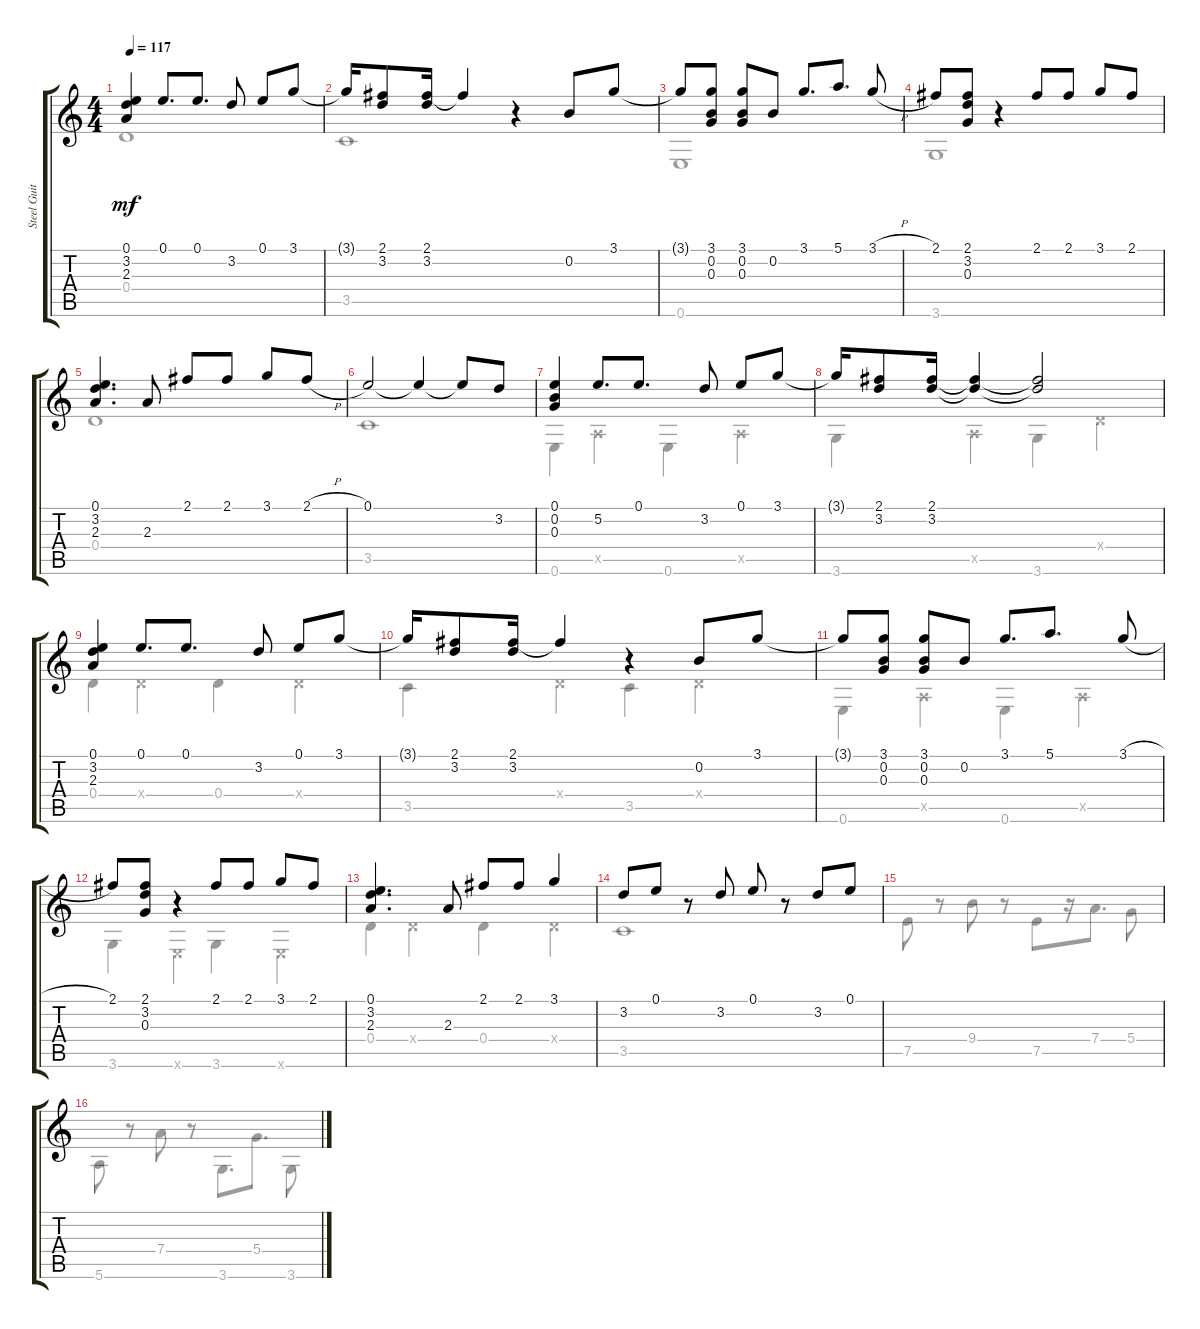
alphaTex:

\track ("Steel Guitar" "Steel Guit") {instrument acousticguitarsteel}
\staff {score tabs}
\tuning (E4 B3 G3 D3 A2 E2) {hide}
\voice
\ts (4 4)
\tempo 117
\clef g2
\ks c
(0.1 3.2 2.3).4{dy mf} 0.1.8{d} 0.1.8{d} 3.2.8 0.1.8 3.1.8 |
3.1{t}.16 (2.1 3.2).8 (2.1 3.2).16 2.1{t}.4 r.4 0.2.8 3.1.8 |
3.1{t}.8 (3.1 0.2 0.3).8 (3.1 0.2 0.3).8 0.2.8 3.1.8{d} 5.1.8{d} 3.1{h}.8 |
2.1.8 (2.1 3.2 0.3).8 r.4 2.1.8 2.1.8 3.1.8 2.1.8 |
(0.1 3.2 2.3).4{d} 2.3.8 2.1.8 2.1.8 3.1.8 2.1{h}.8 |
0.1.2 0.1{t}.4 0.1{t}.8 3.2.8 |
(0.1 0.2 0.3).4 5.2.8{d} 0.1.8{d} 3.2.8 0.1.8 3.1.8 |
3.1{t}.16 (2.1 3.2).8 (2.1 3.2).16 (2.1{t} 3.2{t}).4 (2.1{t} 3.2{t}).2 |
(0.1 3.2 2.3).4 0.1.8{d} 0.1.8{d} 3.2.8 0.1.8 3.1.8 |
3.1{t}.16 (2.1 3.2).8 (2.1 3.2).16 2.1{t}.4 r.4 0.2.8 3.1.8 |
3.1{t}.8 (3.1 0.2 0.3).8 (3.1 0.2 0.3).8 0.2.8 3.1.8{d} 5.1.8{d} 3.1{h}.8 |
2.1.8 (2.1 3.2 0.3).8 r.4 2.1.8 2.1.8 3.1.8 2.1.8 |
(0.1 3.2 2.3).4{d} 2.3.8 2.1.8 2.1.8 3.1.4 |
3.2.8 0.1.8 r.8 3.2.8 0.1.8 r.8 3.2.8 0.1.8 |
|
\voice
\clef g2
\ottava regular
\simile none
\ks c
0.4.1{dy mf} |
3.5.1 |
0.6.1 |
3.6.1 |
0.4.1 |
3.5.1 |
0.6.4 0.5{x}.4 0.6.4 0.5{x}.4 |
3.6.4 0.5{x}.4 3.6.4 0.4{x}.4 |
0.4.4 0.4{x}.4 0.4.4 0.4{x}.4 |
3.5.4 0.4{x}.4 3.5.4 0.4{x}.4 |
0.6.4 0.5{x}.4 0.6.4 0.5{x}.4 |
3.6.4 0.6{x}.4 3.6.4 0.6{x}.4 |
0.4.4 0.4{x}.4 0.4.4 0.4{x}.4 |
3.5.1 |
7.5.8 r.8 9.4.8 r.8 7.5.8 r.16 7.4.8{d} 5.4.8 |
5.6.8 r.8 7.4.8 r.8 3.6.8{d} 5.4.8{d} 3.6.8
